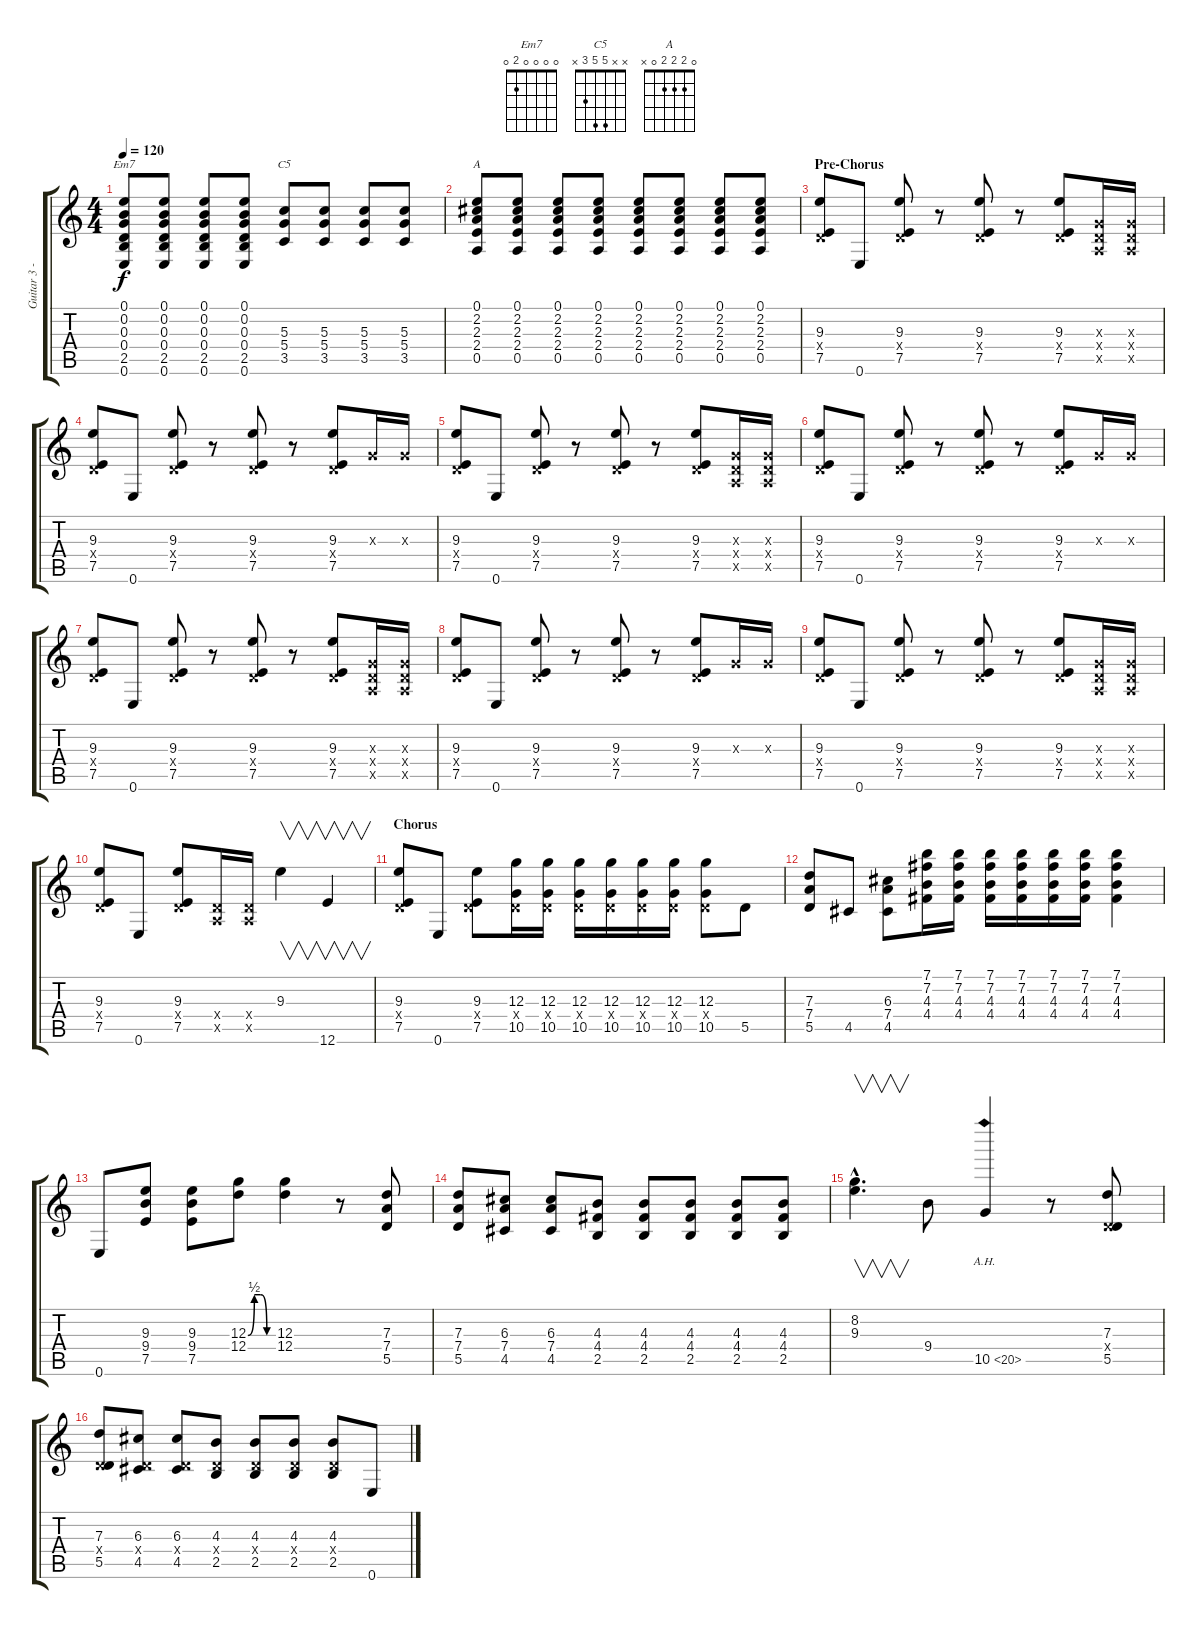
\track ("Guitar 3 - Electric" "Guitar 3 -") {instrument distortionguitar}
\staff {score tabs}
\tuning (E4 B3 G3 D3 A2 E2) {hide}
\chord ("Em7" 0 0 0 0 2 0)
\chord ("C5" x x 5 5 3 x)
\chord ("A" 0 2 2 2 0 x)
\ts (4 4)
\tempo 120
\clef g2
\ks c
(0.1 0.2 0.3 0.4 2.5 0.6).8{ch "Em7" dy f} (0.1 0.2 0.3 0.4 2.5 0.6).8 (0.1 0.2 0.3 0.4 2.5 0.6).8 (0.1 0.2 0.3 0.4 2.5 0.6).8 (5.3 5.4 3.5).8{ch "C5"} (5.3 5.4 3.5).8 (5.3 5.4 3.5).8 (5.3 5.4 3.5).8 |
(0.1 2.2 2.3 2.4 0.5).8{ch "A"} (0.1 2.2 2.3 2.4 0.5).8 (0.1 2.2 2.3 2.4 0.5).8 (0.1 2.2 2.3 2.4 0.5).8 (0.1 2.2 2.3 2.4 0.5).8 (0.1 2.2 2.3 2.4 0.5).8 (0.1 2.2 2.3 2.4 0.5).8 (0.1 2.2 2.3 2.4 0.5).8 |
\section ("" "Pre-Chorus")
(9.3 0.4{x} 7.5).8 0.6.8 (9.3 0.4{x} 7.5).8 r.8 (9.3 0.4{x} 7.5).8 r.8 (9.3 0.4{x} 7.5).8 (0.3{x} 0.4{x} 0.5{x}).16 (0.3{x} 0.4{x} 0.5{x}).16 |
(9.3 0.4{x} 7.5).8 0.6.8 (9.3 0.4{x} 7.5).8 r.8 (9.3 0.4{x} 7.5).8 r.8 (9.3 0.4{x} 7.5).8 0.3{x}.16 0.3{x}.16 |
(9.3 0.4{x} 7.5).8 0.6.8 (9.3 0.4{x} 7.5).8 r.8 (9.3 0.4{x} 7.5).8 r.8 (9.3 0.4{x} 7.5).8 (0.3{x} 0.4{x} 0.5{x}).16 (0.3{x} 0.4{x} 0.5{x}).16 |
(9.3 0.4{x} 7.5).8 0.6.8 (9.3 0.4{x} 7.5).8 r.8 (9.3 0.4{x} 7.5).8 r.8 (9.3 0.4{x} 7.5).8 0.3{x}.16 0.3{x}.16 |
(9.3 0.4{x} 7.5).8 0.6.8 (9.3 0.4{x} 7.5).8 r.8 (9.3 0.4{x} 7.5).8 r.8 (9.3 0.4{x} 7.5).8 (0.3{x} 0.4{x} 0.5{x}).16 (0.3{x} 0.4{x} 0.5{x}).16 |
(9.3 0.4{x} 7.5).8 0.6.8 (9.3 0.4{x} 7.5).8 r.8 (9.3 0.4{x} 7.5).8 r.8 (9.3 0.4{x} 7.5).8 0.3{x}.16 0.3{x}.16 |
(9.3 0.4{x} 7.5).8 0.6.8 (9.3 0.4{x} 7.5).8 r.8 (9.3 0.4{x} 7.5).8 r.8 (9.3 0.4{x} 7.5).8 (0.3{x} 0.4{x} 0.5{x}).16 (0.3{x} 0.4{x} 0.5{x}).16 |
(9.3 0.4{x} 7.5).8 0.6.8 (9.3 0.4{x} 7.5).8 (0.4{x} 0.5{x}).16 (0.4{x} 0.5{x}).16 9.3.4{v} 12.6.4{v} |
\section ("" "Chorus")
(9.3 0.4{x} 7.5).8 0.6.8 (9.3 0.4{x} 7.5).8 (12.3 0.4{x} 10.5).16 (12.3 0.4{x} 10.5).16 (12.3 0.4{x} 10.5).16 (12.3 0.4{x} 10.5).16 (12.3 0.4{x} 10.5).16 (12.3 0.4{x} 10.5).16 (12.3 0.4{x} 10.5).8 5.5.8 |
(7.3 7.4 5.5).8 4.5.8 (6.3 7.4 4.5).8 (7.1 7.2 4.3 4.4).16 (7.1 7.2 4.3 4.4).16 (7.1 7.2 4.3 4.4).16 (7.1 7.2 4.3 4.4).16 (7.1 7.2 4.3 4.4).16 (7.1 7.2 4.3 4.4).16 (7.1 7.2 4.3 4.4).4 |
0.6.8 (9.3 9.4 7.5).8 (9.3 9.4 7.5).8 (12.3{be (custom 0 0 15 2 30 2 45 0 60 0)} 12.4).8 (12.3 12.4).4 r.8 (7.3 7.4 5.5).8 |
(7.3 7.4 5.5).8 (6.3 7.4 4.5).8 (6.3 7.4 4.5).8 (4.3 4.4 2.5).8 (4.3 4.4 2.5).8 (4.3 4.4 2.5).8 (4.3 4.4 2.5).8 (4.3 4.4 2.5).8 |
(8.2{hac} 9.3{hac}).4{v d} 9.4.8 10.5{ah 10}.4 r.8 (7.3 0.4{x} 5.5).8 |
(7.3 0.4{x} 5.5).8 (6.3 0.4{x} 4.5).8 (6.3 0.4{x} 4.5).8 (4.3 0.4{x} 2.5).8 (4.3 0.4{x} 2.5).8 (4.3 0.4{x} 2.5).8 (4.3 0.4{x} 2.5).8 0.6.8
